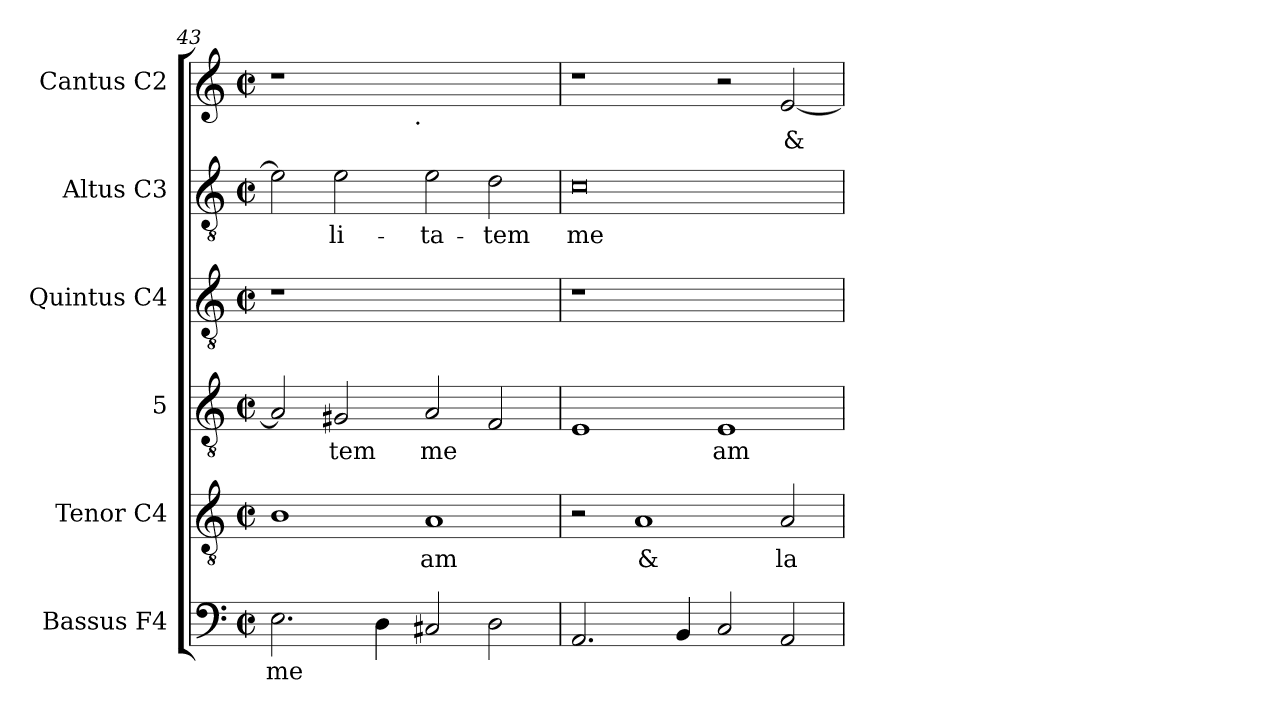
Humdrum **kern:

**kern	**text	**kern	**text	**kern	**text	**kern	**kern	**text	**kern	**text
*part6	*part6	*part5	*part5	*part4	*part4	*part3	*part2	*part2	*part1	*part1
*staff6	*staff6	*staff5	*staff5	*staff4	*staff4	*staff3	*staff2	*staff2	*staff1	*staff1
*I"Bassus  F4	*	*I"Tenor  C4	*	*I"5	*	*I"Quintus  C4	*I"Altus  C3	*	*I"Cantus  C2	*
*I'B	*	*I'T	*	*	*	*	*I'A	*	*I'C	*
*clefF4	*	*clefGv2	*	*clefGv2	*	*clefGv2	*clefGv2	*	*clefG2	*
*k[]	*	*k[]	*	*k[]	*	*k[]	*k[]	*	*k[]	*
*C:	*	*C:	*	*C:	*	*C:	*C:	*	*C:	*
*M2/2	*	*M2/2	*	*M2/2	*	*M2/2	*M2/2	*	*M2/2	*
*met(c|)	*	*met(c|)	*	*met(c|)	*	*met(c|)	*met(c|)	*	*met(c|)	*
=43	=43	=43	=43	=43	=43	=43	=43	=43	=43	=43
!	!LO:LY:b:cj	!	!LO:LY:b:cj	!	!LO:LY:b:cj	!	!	!LO:LY:b:cj	!	!
*	*	*	*	*	*	*	*	*	*^	*
2.E\	me-	1B	--	2A/]	--	1r	2e\]	--	1r	2ryy	.
!	!	!	!	!	!LO:LY:b:cj	!	!	!LO:LY:b:cj	!	!	!
.	.	.	.	2G#X/	-tem	.	2e\	-li-	.	4...ryy	.
!	!LO:LY:b:cj	!	!	!	!	!	!	!	!	!	!
4D\	--	.	.	.	.	.	.	.	.	.	.
!	!	!	!	!	!	!	!	!	!	!LO:TX:b:t=.	!
.	.	.	.	.	.	.	.	.	.	1ryy	.
!	!LO:LY:b:cj	!	!LO:LY:b:cj	!	!LO:LY:b:cj	!	!	!LO:LY:b:cj	!	!	!
2C#X/	--	1A	-am	2A/	me-	1ryy	2e\	-ta-	1ryy	.	.
!	!LO:LY:b:cj	!	!	!	!LO:LY:b:cj	!	!	!LO:LY:b:cj	!	!	!
2D\	--	.	.	2F/	--	.	2d\	-tem	.	.	.
.	.	.	.	.	.	.	.	.	.	32ryy	.
=44	=44	=44	=44	=44	=44	=44	=44	=44	=44	=44	=44
!	!LO:LY:b:cj	!	!	!	!LO:LY:b:cj	!	!	!LO:LY:b:cj	!	!	!
*	*	*	*	*	*	*	*	*	*v	*v	*
2.AA/	--	2r	.	1E	--	1r	0c	me-	1r	.
!	!	!	!LO:LY:b:cj	!	!	!	!	!	!	!
.	.	1A	&	.	.	.	.	.	.	.
!	!LO:LY:b:cj	!	!	!	!	!	!	!	!	!
4BB/	--	.	.	.	.	.	.	.	.	.
!	!LO:LY:b:cj	!	!	!	!LO:LY:b:cj	!	!	!	!	!
2C/	--	.	.	1E	-am	1ryy	.	.	2r	.
!	!LO:LY:b:cj	!	!LO:LY:b:cj	!	!	!	!	!	!	!LO:LY:b:cj
2AA/	--	2A/	la-	.	.	.	.	.	[<2e/	&
=	=	=	=	=	=	=	=	=	=	=
*-	*-	*-	*-	*-	*-	*-	*-	*-	*-	*-
